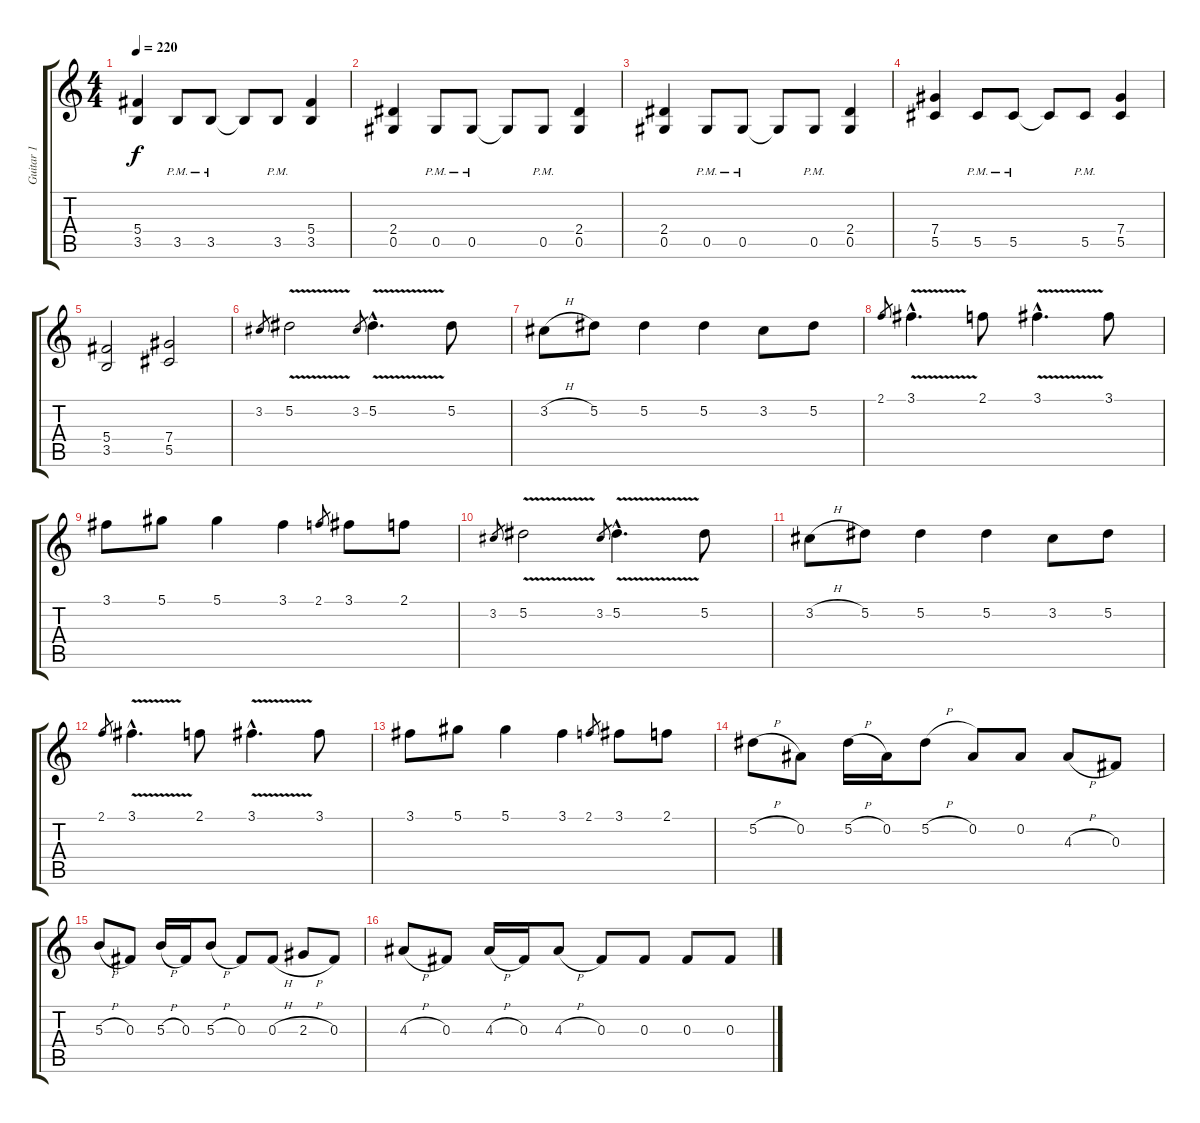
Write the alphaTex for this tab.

\track ("Guitar 1" "Guitar 1") {instrument distortionguitar}
\staff {score tabs}
\tuning (Eb4 Bb3 Gb3 Db3 Ab2 Eb2) {hide}
\ts (4 4)
\tempo 220
\clef g2
\ks c
(5.4 3.5).4{dy f} 3.5{pm}.8 3.5{pm}.8 3.5{t}.8 3.5{pm}.8 (5.4 3.5).4 |
(2.4 0.5).4 0.5{pm}.8 0.5{pm}.8 0.5{t}.8 0.5{pm}.8 (2.4 0.5).4 |
(2.4 0.5).4 0.5{pm}.8 0.5{pm}.8 0.5{t}.8 0.5{pm}.8 (2.4 0.5).4 |
(7.4 5.5).4 5.5{pm}.8 5.5{pm}.8 5.5{t}.8 5.5{pm}.8 (7.4 5.5).4 |
(5.4 3.5).2 (7.4 5.5).2 |
3.2.8{gr} 5.2{v}.2 3.2.8{gr} 5.2{v hac}.4{d} 5.2.8 |
3.2{h}.8 5.2.8 5.2.4 5.2.4 3.2.8 5.2.8 |
2.1.8{gr} 3.1{v hac}.4{d} 2.1.8 3.1{v hac}.4{d} 3.1.8 |
3.1.8 5.1.8 5.1.4 3.1.4 2.1.8{gr} 3.1.8 2.1.8 |
3.2.8{gr} 5.2{v}.2 3.2.8{gr} 5.2{v hac}.4{d} 5.2.8 |
3.2{h}.8 5.2.8 5.2.4 5.2.4 3.2.8 5.2.8 |
2.1.8{gr} 3.1{v hac}.4{d} 2.1.8 3.1{v hac}.4{d} 3.1.8 |
3.1.8 5.1.8 5.1.4 3.1.4 2.1.8{gr} 3.1.8 2.1.8 |
5.2{h}.8 0.2.8 5.2{h}.16 0.2.16 5.2{h}.8 0.2.8 0.2.8 4.3{h}.8 0.3.8 |
5.3{h}.8 0.3.8 5.3{h}.16 0.3.16 5.3{h}.8 0.3.8 0.3{h}.8 2.3{h}.8 0.3.8 |
4.3{h}.8 0.3.8 4.3{h}.16 0.3.16 4.3{h}.8 0.3.8 0.3.8 0.3.8 0.3.8
